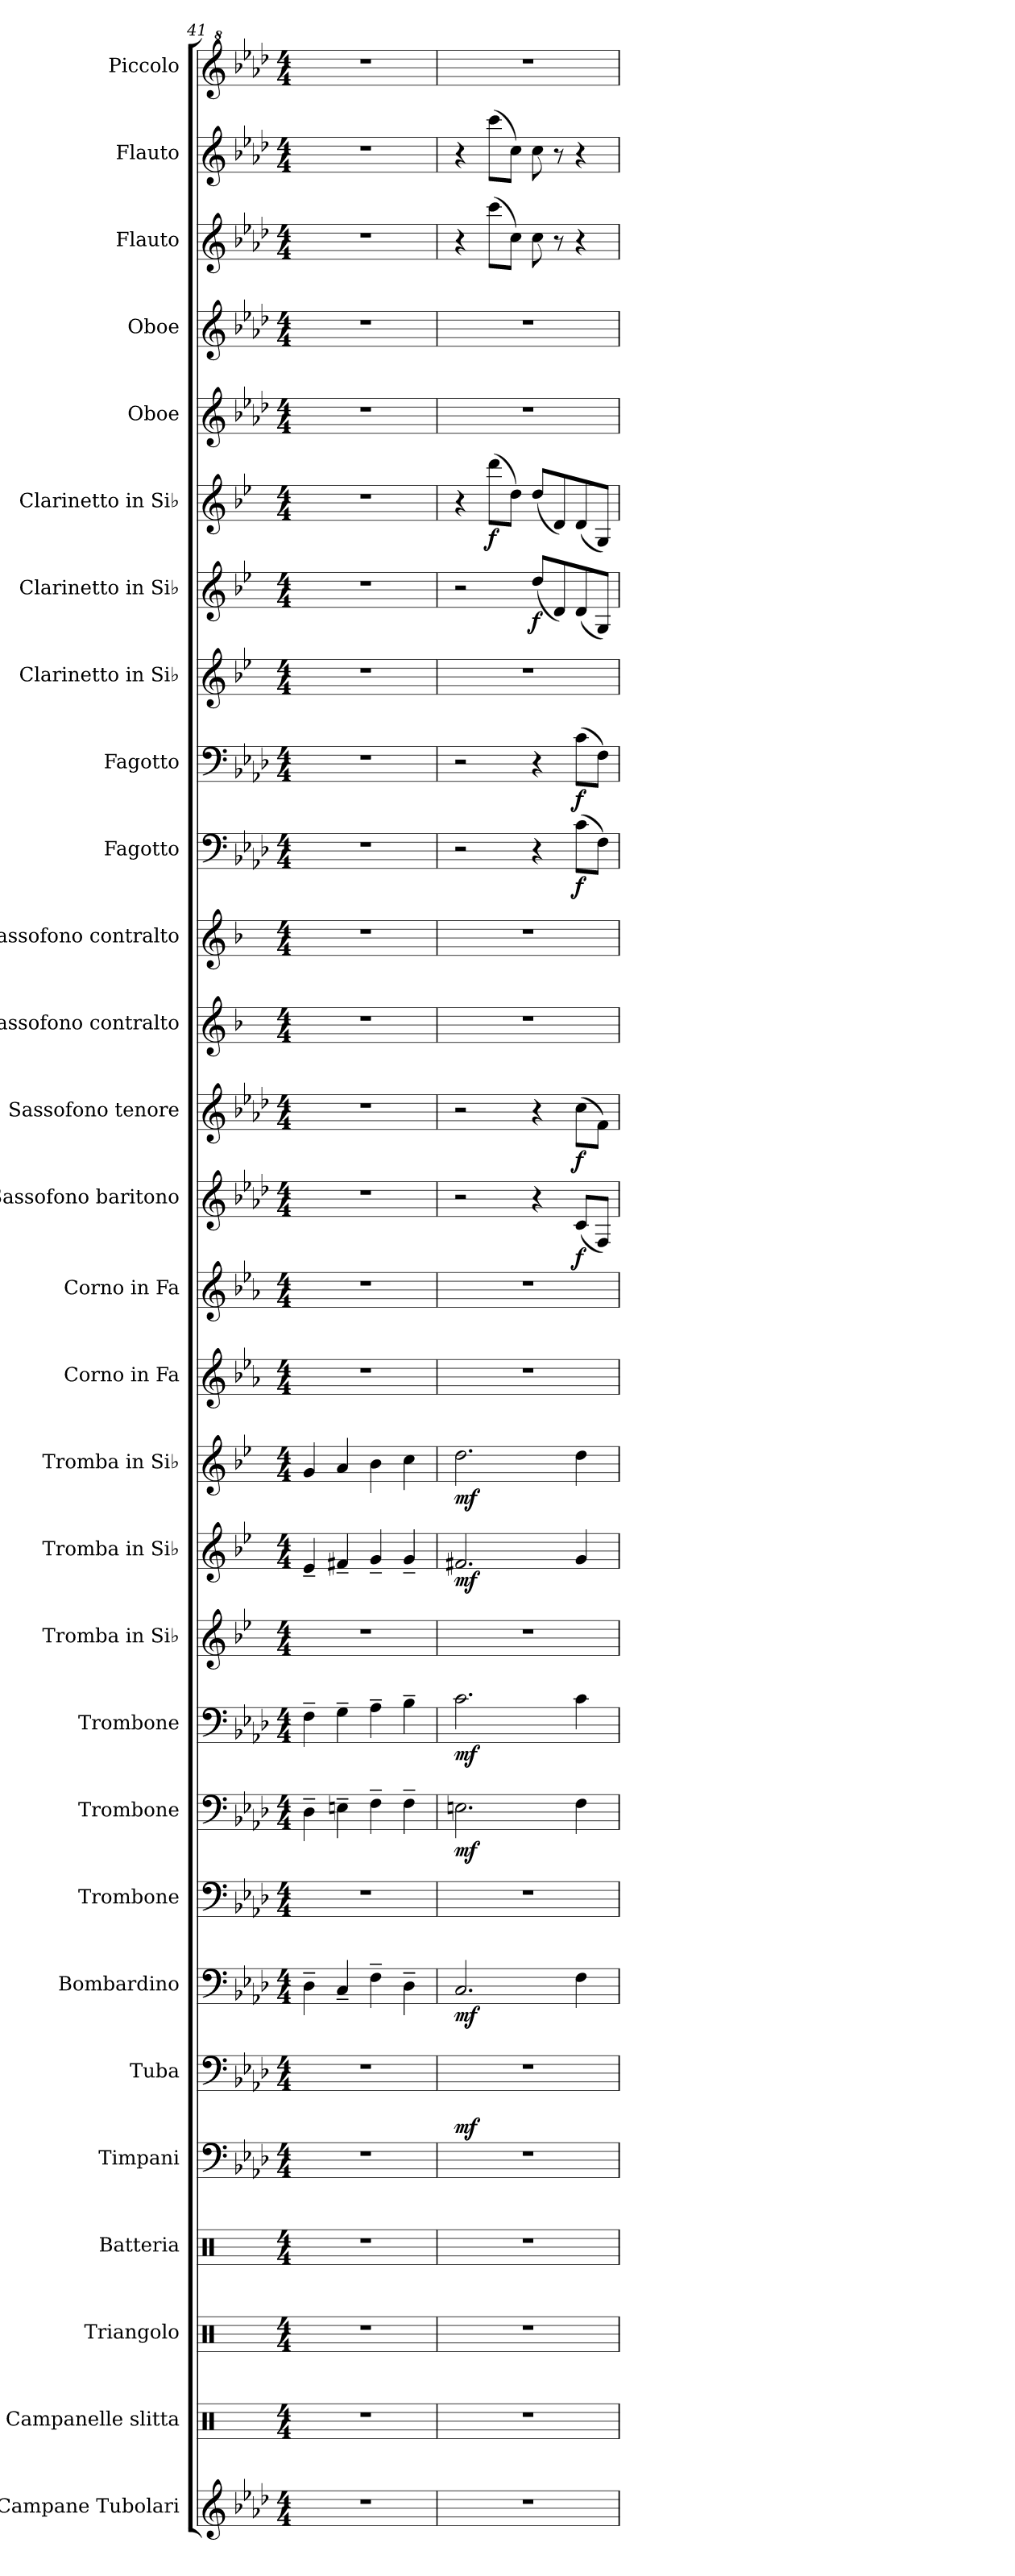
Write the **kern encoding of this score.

**kern	**kern	**kern	**kern	**kern	**dynam	**kern	**kern	**dynam	**kern	**kern	**dynam	**kern	**dynam	**kern	**kern	**dynam	**kern	**dynam	**kern	**kern	**kern	**dynam	**kern	**dynam	**kern	**kern	**kern	**dynam	**kern	**dynam	**kern	**kern	**dynam	**kern	**dynam	**kern	**kern	**kern	**kern	**kern
*part29	*part28	*part27	*part26	*part25	*part25	*part24	*part23	*part23	*part22	*part21	*part21	*part20	*part20	*part19	*part18	*part18	*part17	*part17	*part16	*part15	*part14	*part14	*part13	*part13	*part12	*part11	*part10	*part10	*part9	*part9	*part8	*part7	*part7	*part6	*part6	*part5	*part4	*part3	*part2	*part1
*staff29	*staff28	*staff27	*staff26	*staff25	*staff25	*staff24	*staff23	*staff23	*staff22	*staff21	*staff21	*staff20	*staff20	*staff19	*staff18	*staff18	*staff17	*staff17	*staff16	*staff15	*staff14	*staff14	*staff13	*staff13	*staff12	*staff11	*staff10	*staff10	*staff9	*staff9	*staff8	*staff7	*staff7	*staff6	*staff6	*staff5	*staff4	*staff3	*staff2	*staff1
*I"Campane Tubolari	*I"Campanelle slitta	*I"Triangolo	*I"Batteria	*I"Timpani	*	*I"Tuba	*I"Bombardino	*	*I"Trombone	*I"Trombone	*	*I"Trombone	*	*I"Tromba in Si♭	*I"Tromba in Si♭	*	*I"Tromba in Si♭	*	*I"Corno in Fa	*I"Corno in Fa	*I"Sassofono baritono	*	*I"Sassofono tenore	*	*I"Sassofono contralto	*I"Sassofono contralto	*I"Fagotto	*	*I"Fagotto	*	*I"Clarinetto in Si♭	*I"Clarinetto in Si♭	*	*I"Clarinetto in Si♭	*	*I"Oboe	*I"Oboe	*I"Flauto	*I"Flauto	*I"Piccolo
*I'Camp. tb.	*	*I'Triang.	*I'Batt.	*I'Timp.	*	*I'Tba.	*	*	*I'Tbn.	*I'Tbn.	*	*I'Tbn.	*	*I'Tr. Si♭	*I'Tr. Si♭	*	*I'Tr. Si♭	*	*I'Cor. Fa	*I'Cor. Fa	*	*	*	*	*	*	*I'Fag.	*	*I'Fag.	*	*I'Cl. Si♭	*I'Cl. Si♭	*	*I'Cl. Si♭	*	*I'Ob.	*I'Ob.	*I'Fl.	*I'Fl.	*
*clefG2	*clefX	*clefX	*clefX	*clefF4	*	*clefF4	*clefF4	*	*clefF4	*clefF4	*	*clefF4	*	*clefG2	*clefG2	*	*clefG2	*	*clefG2	*clefG2	*clefG2	*	*clefG2	*	*clefG2	*clefG2	*clefF4	*	*clefF4	*	*clefG2	*clefG2	*	*clefG2	*	*clefG2	*clefG2	*clefG2	*clefG2	*clefG^2
*	*	*	*	*	*	*	*	*	*	*	*	*	*	*ITrd1c2	*ITrd1c2	*	*ITrd1c2	*	*ITrd4c7	*ITrd4c7	*ITrd12c21	*	*ITrd8c14	*	*ITrd5c9	*ITrd5c9	*	*	*	*	*ITrd1c2	*ITrd1c2	*	*ITrd1c2	*	*	*	*	*	*ITrd-7c-12
*k[b-e-a-d-]	*k[]	*k[]	*k[]	*k[b-e-a-d-]	*	*k[b-e-a-d-]	*k[b-e-a-d-]	*	*k[b-e-a-d-]	*k[b-e-a-d-]	*	*k[b-e-a-d-]	*	*k[b-e-a-d-]	*k[b-e-a-d-]	*	*k[b-e-a-d-]	*	*k[b-e-a-d-]	*k[b-e-a-d-]	*k[b-e-a-d-]	*	*k[b-e-a-d-]	*	*k[b-e-a-d-]	*k[b-e-a-d-]	*k[b-e-a-d-]	*	*k[b-e-a-d-]	*	*k[b-e-a-d-]	*k[b-e-a-d-]	*	*k[b-e-a-d-]	*	*k[b-e-a-d-]	*k[b-e-a-d-]	*k[b-e-a-d-]	*k[b-e-a-d-]	*k[b-e-a-d-]
*M4/4	*M4/4	*M4/4	*M4/4	*M4/4	*	*M4/4	*M4/4	*	*M4/4	*M4/4	*	*M4/4	*	*M4/4	*M4/4	*	*M4/4	*	*M4/4	*M4/4	*M4/4	*	*M4/4	*	*M4/4	*M4/4	*M4/4	*	*M4/4	*	*M4/4	*M4/4	*	*M4/4	*	*M4/4	*M4/4	*M4/4	*M4/4	*M4/4
=41	=41	=41	=41	=41	=41	=41	=41	=41	=41	=41	=41	=41	=41	=41	=41	=41	=41	=41	=41	=41	=41	=41	=41	=41	=41	=41	=41	=41	=41	=41	=41	=41	=41	=41	=41	=41	=41	=41	=41	=41
1r	1r	1r	1r	1r	.	1r	4D-~\	.	1r	4D-~\	.	4F~\	.	1r	4d-~/	.	4f/	.	1r	1r	1r	.	1r	.	1r	1r	1r	.	1r	.	1r	1r	.	1r	.	1r	1r	1r	1r	1r
.	.	.	.	.	.	.	4C~/	.	.	4En~\	.	4G~\	.	.	4en~/	.	4g/	.	.	.	.	.	.	.	.	.	.	.	.	.	.	.	.	.	.	.	.	.	.	.
.	.	.	.	.	.	.	4F~\	.	.	4F~\	.	4A-~\	.	.	4f~/	.	4a-\	.	.	.	.	.	.	.	.	.	.	.	.	.	.	.	.	.	.	.	.	.	.	.
.	.	.	.	.	.	.	4D-~\	.	.	4F~\	.	4B-~\	.	.	4f~/	.	4b-\	.	.	.	.	.	.	.	.	.	.	.	.	.	.	.	.	.	.	.	.	.	.	.
=42	=42	=42	=42	=42	=42	=42	=42	=42	=42	=42	=42	=42	=42	=42	=42	=42	=42	=42	=42	=42	=42	=42	=42	=42	=42	=42	=42	=42	=42	=42	=42	=42	=42	=42	=42	=42	=42	=42	=42	=42
!	!	!	!	!	!LO:DY:a	!	!	!LO:DY:b	!	!	!LO:DY:b	!	!LO:DY:b	!	!	!LO:DY:b	!	!LO:DY:b	!	!	!	!	!	!	!	!	!	!	!	!	!	!	!	!	!	!	!	!	!	!
1r	1r	1r	1r	1r	mf	1r	2.C/	mf	1r	2.En\	mf	2.c\	mf	1r	2.en/	mf	2.cc\	mf	1r	1r	2r	.	2r	.	1r	1r	2r	.	2r	.	1r	2r	.	4r	.	1r	1r	4r	4r	1r
!	!	!	!	!	!	!	!	!	!	!	!	!	!	!	!	!	!	!	!	!	!	!	!	!	!	!	!	!	!	!	!	!	!	!	!LO:DY:b	!	!	!	!	!
.	.	.	.	.	.	.	.	.	.	.	.	.	.	.	.	.	.	.	.	.	.	.	.	.	.	.	.	.	.	.	.	.	.	(8ccc\L	f	.	.	(8ccc\L	(8ccc\L	.
.	.	.	.	.	.	.	.	.	.	.	.	.	.	.	.	.	.	.	.	.	.	.	.	.	.	.	.	.	.	.	.	.	.	8cc\J)	.	.	.	8cc\J)	8cc\J)	.
!	!	!	!	!	!	!	!	!	!	!	!	!	!	!	!	!	!	!	!	!	!	!	!	!	!	!	!	!	!	!	!	!	!LO:DY:b	!	!	!	!	!	!	!
.	.	.	.	.	.	.	.	.	.	.	.	.	.	.	.	.	.	.	.	.	4r	.	4r	.	.	.	4r	.	4r	.	.	(8cc/L	f	(8cc/L	.	.	.	8cc\	8cc\	.
.	.	.	.	.	.	.	.	.	.	.	.	.	.	.	.	.	.	.	.	.	.	.	.	.	.	.	.	.	.	.	.	8c/)	.	8c/)	.	.	.	8r	8r	.
!	!	!	!	!	!	!	!	!	!	!	!	!	!	!	!	!	!	!	!	!	!	!LO:DY:b	!	!LO:DY:b	!	!	!	!LO:DY:b	!	!LO:DY:b	!	!	!	!	!	!	!	!	!	!
.	.	.	.	.	.	.	4F\	.	.	4F\	.	4c\	.	.	4f/	.	4cc\	.	.	.	(8C/L	f	(8c\L	f	.	.	(8c\L	f	(8c\L	f	.	(8c/	.	(8c/	.	.	.	4r	4r	.
.	.	.	.	.	.	.	.	.	.	.	.	.	.	.	.	.	.	.	.	.	8FF/J)	.	8F\J)	.	.	.	8F\J)	.	8F\J)	.	.	8F/J)	.	8F/J)	.	.	.	.	.	.
=	=	=	=	=	=	=	=	=	=	=	=	=	=	=	=	=	=	=	=	=	=	=	=	=	=	=	=	=	=	=	=	=	=	=	=	=	=	=	=	=
*-	*-	*-	*-	*-	*-	*-	*-	*-	*-	*-	*-	*-	*-	*-	*-	*-	*-	*-	*-	*-	*-	*-	*-	*-	*-	*-	*-	*-	*-	*-	*-	*-	*-	*-	*-	*-	*-	*-	*-	*-
